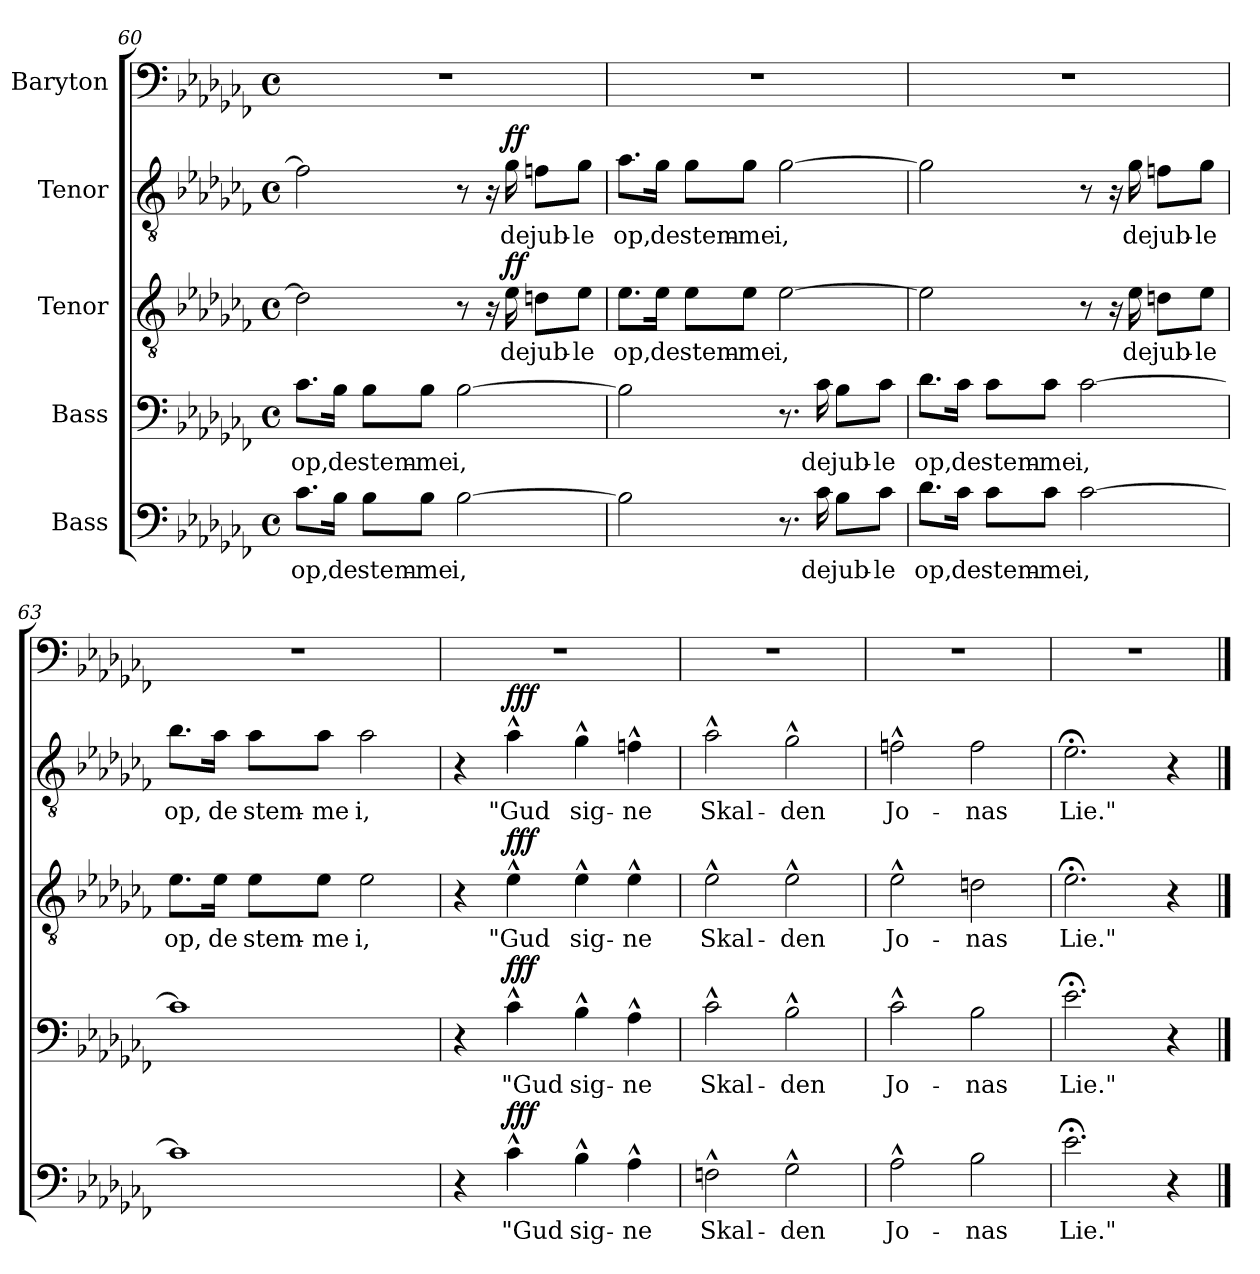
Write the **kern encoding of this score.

**kern	**text	**dynam	**kern	**text	**dynam	**kern	**text	**dynam	**kern	**text	**dynam	**kern
*part5	*part5	*part5	*part4	*part4	*part4	*part3	*part3	*part3	*part2	*part2	*part2	*part1
*staff5	*staff5	*staff5	*staff4	*staff4	*staff4	*staff3	*staff3	*staff3	*staff2	*staff2	*staff2	*staff1
*I"Bass	*	*	*I"Bass	*	*	*I"Tenor	*	*	*I"Tenor	*	*	*I"Baryton
*clefF4	*	*	*clefF4	*	*	*clefGv2	*	*	*clefGv2	*	*	*clefF4
*k[b-e-a-d-g-c-f-]	*	*	*k[b-e-a-d-g-c-f-]	*	*	*k[b-e-a-d-g-c-f-]	*	*	*k[b-e-a-d-g-c-f-]	*	*	*k[b-e-a-d-g-c-f-]
*M4/4	*	*	*M4/4	*	*	*M4/4	*	*	*M4/4	*	*	*M4/4
*met(c)	*	*	*met(c)	*	*	*met(c)	*	*	*met(c)	*	*	*met(c)
=60	=60	=60	=60	=60	=60	=60	=60	=60	=60	=60	=60	=60
!	!LO:LY:b	!	!	!LO:LY:b	!	!	!	!	!	!	!	!
8.c-\L	op,	.	8.c-\L	op,	.	2d\]	.	.	2f\]	.	.	1r
!	!LO:LY:b	!	!	!LO:LY:b	!	!	!	!	!	!	!	!
16B-\Jk	de	.	16B-\Jk	de	.	.	.	.	.	.	.	.
!	!LO:LY:b	!	!	!LO:LY:b	!	!	!	!	!	!	!	!
8B-\L	stem-	.	8B-\L	stem-	.	.	.	.	.	.	.	.
!	!LO:LY:b	!	!	!LO:LY:b	!	!	!	!	!	!	!	!
8B-\J	-me	.	8B-\J	-me	.	.	.	.	.	.	.	.
!	!LO:LY:b	!	!	!LO:LY:b	!	!	!	!	!	!	!	!
[2B-\	i,	.	[2B-\	i,	.	8r	.	.	8r	.	.	.
.	.	.	.	.	.	16r	.	.	16r	.	.	.
!	!	!	!	!	!	!	!LO:LY:b	!LO:DY:a	!	!LO:LY:b	!LO:DY:a	!
.	.	.	.	.	.	16e-\	de	ff	16g-\	de	ff	.
!	!	!	!	!	!	!	!LO:LY:b	!	!	!LO:LY:b	!	!
.	.	.	.	.	.	8dn\L	jub-	.	8fn\L	jub-	.	.
!	!	!	!	!	!	!	!LO:LY:b	!	!	!LO:LY:b	!	!
.	.	.	.	.	.	8e-\J	-le	.	8g-\J	-le	.	.
=61	=61	=61	=61	=61	=61	=61	=61	=61	=61	=61	=61	=61
!	!	!	!	!	!	!	!LO:LY:b	!	!	!LO:LY:b	!	!
2B-\]	.	.	2B-\]	.	.	8.e-\L	op,	.	8.a-\L	op,	.	1r
!	!	!	!	!	!	!	!LO:LY:b	!	!	!LO:LY:b	!	!
.	.	.	.	.	.	16e-\Jk	de	.	16g-\Jk	de	.	.
!	!	!	!	!	!	!	!LO:LY:b	!	!	!LO:LY:b	!	!
.	.	.	.	.	.	8e-\L	stem-	.	8g-\L	stem-	.	.
!	!	!	!	!	!	!	!LO:LY:b	!	!	!LO:LY:b	!	!
.	.	.	.	.	.	8e-\J	-me	.	8g-\J	-me	.	.
!	!	!	!	!	!	!	!LO:LY:b	!	!	!LO:LY:b	!	!
8.r	.	.	8.r	.	.	[2e-\	i,	.	[2g-\	i,	.	.
!	!LO:LY:b	!	!	!LO:LY:b	!	!	!	!	!	!	!	!
16c-\	de	.	16c-\	de	.	.	.	.	.	.	.	.
!	!LO:LY:b	!	!	!LO:LY:b	!	!	!	!	!	!	!	!
8B-\L	jub-	.	8B-\L	jub-	.	.	.	.	.	.	.	.
!	!LO:LY:b	!	!	!LO:LY:b	!	!	!	!	!	!	!	!
8c-\J	-le	.	8c-\J	-le	.	.	.	.	.	.	.	.
!!LO:PB:g=z
=62	=62	=62	=62	=62	=62	=62	=62	=62	=62	=62	=62	=62
!	!LO:LY:b	!	!	!LO:LY:b	!	!	!	!	!	!	!	!
8.d-\L	op,	.	8.d-\L	op,	.	2e-\]	.	.	2g-\]	.	.	1r
!	!LO:LY:b	!	!	!LO:LY:b	!	!	!	!	!	!	!	!
16c-\Jk	de	.	16c-\Jk	de	.	.	.	.	.	.	.	.
!	!LO:LY:b	!	!	!LO:LY:b	!	!	!	!	!	!	!	!
8c-\L	stem-	.	8c-\L	stem-	.	.	.	.	.	.	.	.
!	!LO:LY:b	!	!	!LO:LY:b	!	!	!	!	!	!	!	!
8c-\J	-me	.	8c-\J	-me	.	.	.	.	.	.	.	.
!	!LO:LY:b	!	!	!LO:LY:b	!	!	!	!	!	!	!	!
[2c-\	i,	.	[2c-\	i,	.	8r	.	.	8r	.	.	.
.	.	.	.	.	.	16r	.	.	16r	.	.	.
!	!	!	!	!	!	!	!LO:LY:b	!	!	!LO:LY:b	!	!
.	.	.	.	.	.	16e-\	de	.	16g-\	de	.	.
!	!	!	!	!	!	!	!LO:LY:b	!	!	!LO:LY:b	!	!
.	.	.	.	.	.	8dn\L	jub-	.	8fn\L	jub-	.	.
!	!	!	!	!	!	!	!LO:LY:b	!	!	!LO:LY:b	!	!
.	.	.	.	.	.	8e-\J	-le	.	8g-\J	-le	.	.
=63	=63	=63	=63	=63	=63	=63	=63	=63	=63	=63	=63	=63
!	!	!	!	!	!	!	!LO:LY:b	!	!	!LO:LY:b	!	!
1c-]	.	.	1c-]	.	.	8.e-\L	op,	.	8.b-\L	op,	.	1r
!	!	!	!	!	!	!	!LO:LY:b	!	!	!LO:LY:b	!	!
.	.	.	.	.	.	16e-\Jk	de	.	16a-\Jk	de	.	.
!	!	!	!	!	!	!	!LO:LY:b	!	!	!LO:LY:b	!	!
.	.	.	.	.	.	8e-\L	stem-	.	8a-\L	stem-	.	.
!	!	!	!	!	!	!	!LO:LY:b	!	!	!LO:LY:b	!	!
.	.	.	.	.	.	8e-\J	-me	.	8a-\J	-me	.	.
!	!	!	!	!	!	!	!LO:LY:b	!	!	!LO:LY:b	!	!
.	.	.	.	.	.	2e-\	i,	.	2a-\	i,	.	.
=64	=64	=64	=64	=64	=64	=64	=64	=64	=64	=64	=64	=64
4r	.	.	4r	.	.	4r	.	.	4r	.	.	1r
!	!LO:LY:b	!LO:DY:a	!	!LO:LY:b	!LO:DY:a	!	!LO:LY:b	!LO:DY:a	!	!LO:LY:b	!LO:DY:a	!
4c-^^\	"Gud	fff	4c-^^\	"Gud	fff	4e-^^\	"Gud	fff	4a-^^\	"Gud	fff	.
!	!LO:LY:b	!	!	!LO:LY:b	!	!	!LO:LY:b	!	!	!LO:LY:b	!	!
4B-^^\	sig-	.	4B-^^\	sig-	.	4e-^^\	sig-	.	4g-^^\	sig-	.	.
!	!LO:LY:b	!	!	!LO:LY:b	!	!	!LO:LY:b	!	!	!LO:LY:b	!	!
4A-^^\	-ne	.	4A-^^\	-ne	.	4e-^^\	-ne	.	4fn^^\	-ne	.	.
=65	=65	=65	=65	=65	=65	=65	=65	=65	=65	=65	=65	=65
!	!LO:LY:b	!	!	!LO:LY:b	!	!	!LO:LY:b	!	!	!LO:LY:b	!	!
2Fn^^\	Skal-	.	2c-^^\	Skal-	.	2e-^^\	Skal-	.	2a-^^\	Skal-	.	1r
!	!LO:LY:b	!	!	!LO:LY:b	!	!	!LO:LY:b	!	!	!LO:LY:b	!	!
2G-^^\	-den	.	2B-^^\	-den	.	2e-^^\	-den	.	2g-^^\	-den	.	.
=66	=66	=66	=66	=66	=66	=66	=66	=66	=66	=66	=66	=66
!	!LO:LY:b	!	!	!LO:LY:b	!	!	!LO:LY:b	!	!	!LO:LY:b	!	!
2A-^^\	Jo-	.	2c-^^\	Jo-	.	2e-^^\	Jo-	.	2fn^^\	Jo-	.	1r
!	!LO:LY:b	!	!	!LO:LY:b	!	!	!LO:LY:b	!	!	!LO:LY:b	!	!
2B-\	-nas	.	2B-\	-nas	.	2dn\	-nas	.	2f\	-nas	.	.
=67	=67	=67	=67	=67	=67	=67	=67	=67	=67	=67	=67	=67
!	!LO:LY:b	!	!	!LO:LY:b	!	!	!LO:LY:b	!	!	!LO:LY:b	!	!
2.e-;<\	Lie."	.	2.e-;<\	Lie."	.	2.e-;<\	Lie."	.	2.e-;<\	Lie."	.	1r
4r	.	.	4r	.	.	4r	.	.	4r	.	.	.
==	==	==	==	==	==	==	==	==	==	==	==	==
*-	*-	*-	*-	*-	*-	*-	*-	*-	*-	*-	*-	*-
